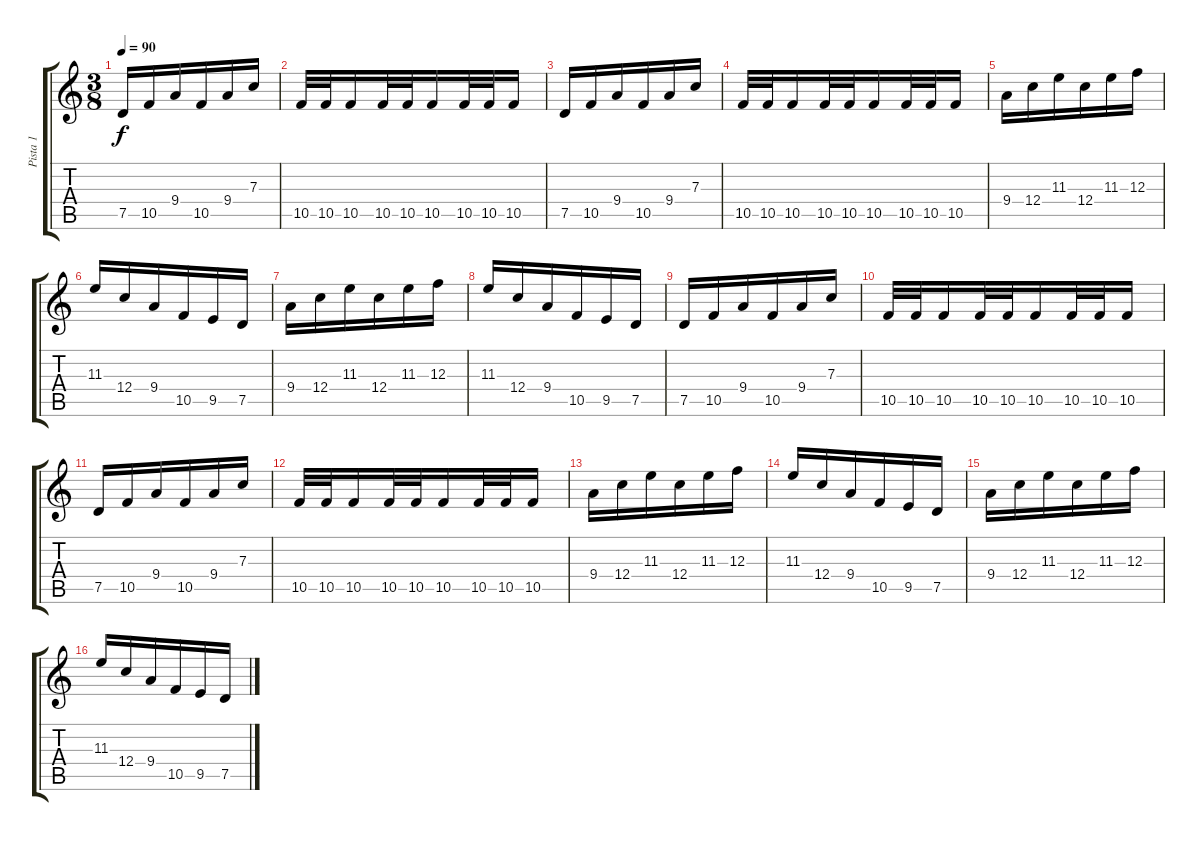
\track ("Pista 1" "Pista 1") {instrument overdrivenguitar}
\staff {score tabs}
\tuning (D4 A3 F3 C3 G2 C2) {hide}
\ts (3 8)
\tempo 90
\clef g2
\ks c
7.5.16{dy f instrument acousticguitarsteel} 10.5.16 9.4.16 10.5.16 9.4.16 7.3.16 |
10.5.32 10.5.32 10.5.16 10.5.32 10.5.32 10.5.16 10.5.32 10.5.32 10.5.16 |
7.5.16 10.5.16 9.4.16 10.5.16 9.4.16 7.3.16 |
10.5.32 10.5.32 10.5.16 10.5.32 10.5.32 10.5.16 10.5.32 10.5.32 10.5.16 |
9.4.16 12.4.16 11.3.16 12.4.16 11.3.16 12.3.16 |
11.3.16 12.4.16 9.4.16 10.5.16 9.5.16 7.5.16 |
9.4.16 12.4.16 11.3.16 12.4.16 11.3.16 12.3.16 |
11.3.16 12.4.16 9.4.16 10.5.16 9.5.16 7.5.16 |
7.5.16 10.5.16 9.4.16 10.5.16 9.4.16 7.3.16 |
10.5.32 10.5.32 10.5.16 10.5.32 10.5.32 10.5.16 10.5.32 10.5.32 10.5.16 |
7.5.16 10.5.16 9.4.16 10.5.16 9.4.16 7.3.16 |
10.5.32 10.5.32 10.5.16 10.5.32 10.5.32 10.5.16 10.5.32 10.5.32 10.5.16 |
9.4.16 12.4.16 11.3.16 12.4.16 11.3.16 12.3.16 |
11.3.16 12.4.16 9.4.16 10.5.16 9.5.16 7.5.16 |
9.4.16 12.4.16 11.3.16 12.4.16 11.3.16 12.3.16 |
11.3.16 12.4.16 9.4.16 10.5.16 9.5.16 7.5.16
